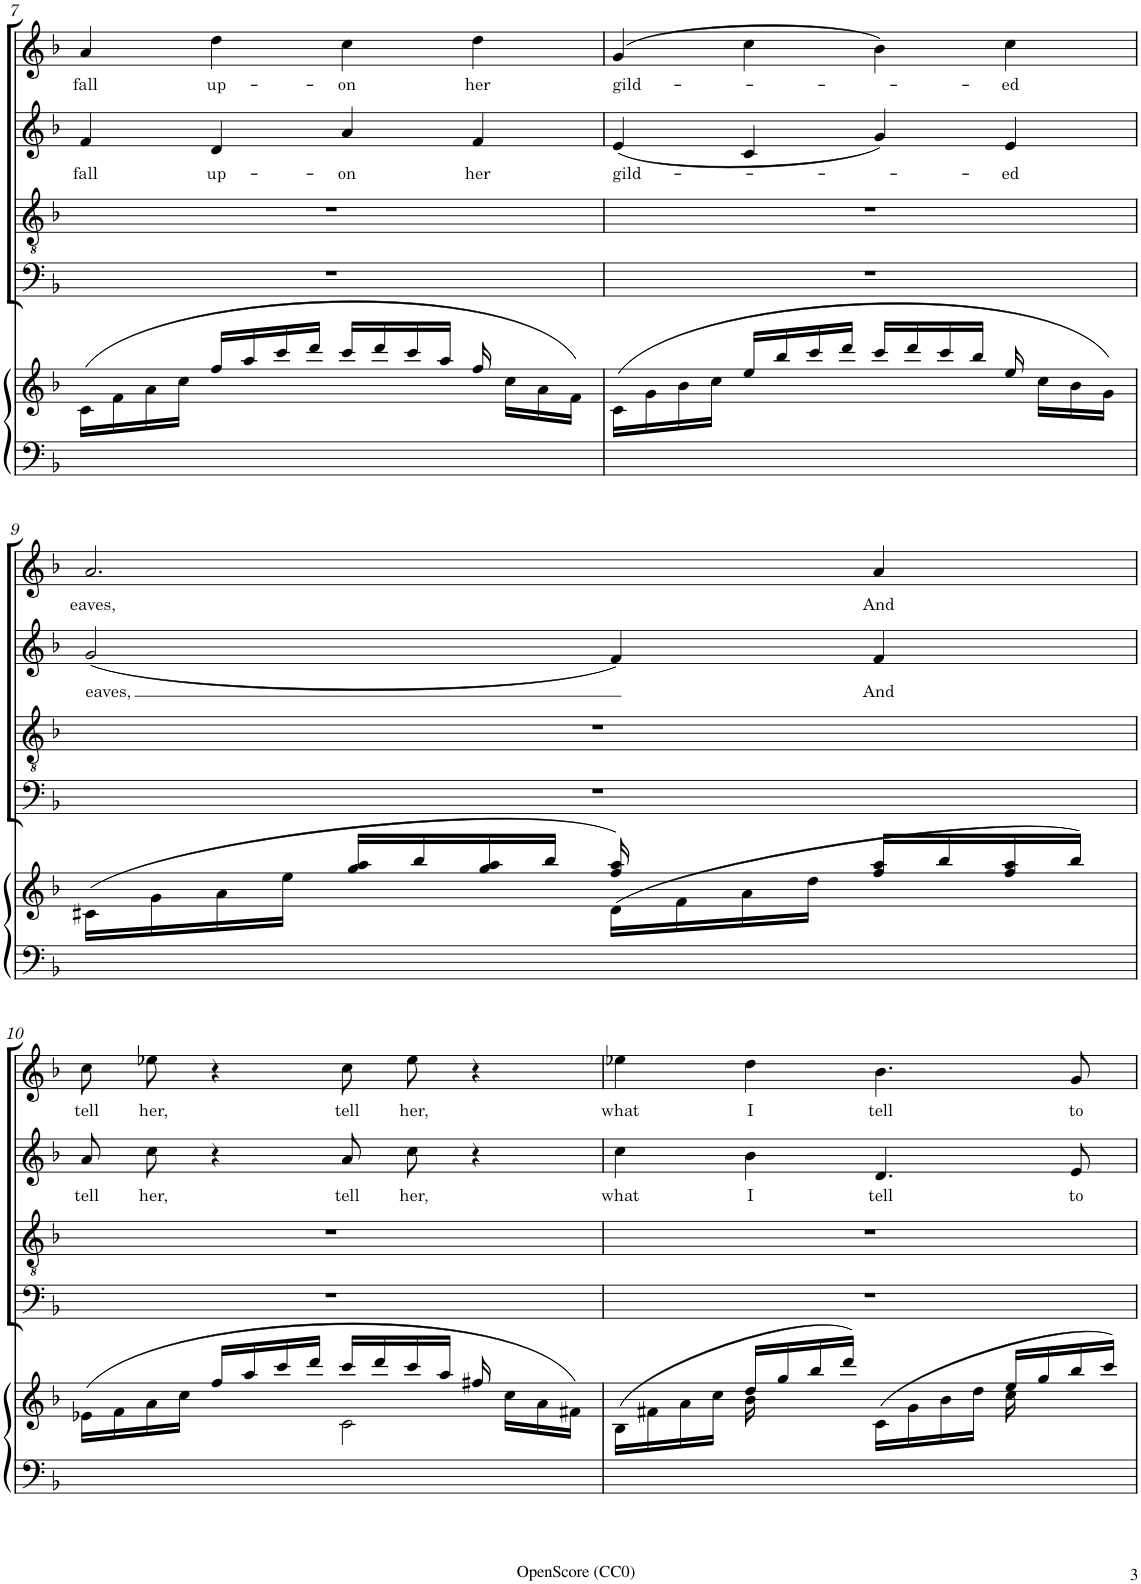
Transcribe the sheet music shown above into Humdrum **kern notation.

**kern	**kern	**kern	**kern	**kern	**text	**kern	**text
*part5	*part5	*part4	*part3	*part2	*part2	*part1	*part1
*staff6	*staff5	*staff4	*staff3	*staff2	*staff2	*staff1	*staff1
*I"Piano	*	*I"Bass	*I"Tenor	*I"Alto	*	*I"Soprano	*
*I'Pno	*	*	*	*	*	*	*
!!LO:PB:g=z
*clefF4	*clefG2	*clefF4	*clefGv2	*clefG2	*	*clefG2	*
*k[b-]	*k[b-]	*k[b-]	*k[b-]	*k[b-]	*	*k[b-]	*
*M4/4	*M4/4	*M4/4	*M4/4	*M4/4	*	*M4/4	*
*met(c)	*met(c)	*met(c)	*met(c)	*met(c)	*	*met(c)	*
=7	=7	=7	=7	=7	=7	=7	=7
!	!	!	!	!	!LO:LY:b	!	!LO:LY:b
1ryy	(16c\LL	1r	1r	4f/	fall	4a/	fall
.	16f\	.	.	.	.	.	.
.	16a\	.	.	.	.	.	.
.	16cc\JJ	.	.	.	.	.	.
!	!	!	!	!	!LO:LY:b	!	!LO:LY:b
.	16ff/LL	.	.	4d/	up-	4dd\	up-
.	16aa/	.	.	.	.	.	.
.	16ccc/	.	.	.	.	.	.
.	16ddd/JJ	.	.	.	.	.	.
!	!	!	!	!	!LO:LY:b	!	!LO:LY:b
.	16ccc/LL	.	.	4a/	-on	4cc\	-on
.	16ddd/	.	.	.	.	.	.
.	16ccc/	.	.	.	.	.	.
.	16aa/JJ	.	.	.	.	.	.
!	!	!	!	!	!LO:LY:b	!	!LO:LY:b
.	16ff/	.	.	4f/	her	4dd\	her
.	16cc\LL	.	.	.	.	.	.
.	16a\	.	.	.	.	.	.
.	16f\JJ)	.	.	.	.	.	.
=8	=8	=8	=8	=8	=8	=8	=8
!	!	!	!	!	!LO:LY:b	!	!LO:LY:b
1ryy	(16c\LL	1r	1r	(4e/	gild-	(4g/	gild-
.	16g\	.	.	.	.	.	.
.	16b-\	.	.	.	.	.	.
.	16cc\JJ	.	.	.	.	.	.
.	16ee/LL	.	.	4c/	.	4cc\	.
.	16bb-/	.	.	.	.	.	.
.	16ccc/	.	.	.	.	.	.
.	16ddd/JJ	.	.	.	.	.	.
.	16ccc/LL	.	.	4g/)	.	4b-\)	.
.	16ddd/	.	.	.	.	.	.
.	16ccc/	.	.	.	.	.	.
.	16bb-/JJ	.	.	.	.	.	.
!	!	!	!	!	!LO:LY:b	!	!LO:LY:b
.	16ee/	.	.	4e/	-ed	4cc\	-ed
.	16cc\LL	.	.	.	.	.	.
.	16b-\	.	.	.	.	.	.
.	16g\JJ)	.	.	.	.	.	.
!!LO:LB:g=z
=9	=9	=9	=9	=9	=9	=9	=9
*	*^	*	*	*	*	*	*
!	!	!	!	!	!	!LO:LY:b	!	!LO:LY:b
2ryy	(16c#X\LL	2ryy	1r	1r	(2g/	eaves,	2.a/	eaves,
.	16g\	.	.	.	.	.	.	.
.	16a\	.	.	.	.	.	.	.
.	16ee\JJ	.	.	.	.	.	.	.
.	16gg/ 16aa/LL	.	.	.	.	.	.	.
.	16bb-/	.	.	.	.	.	.	.
.	16gg/ 16aa/	.	.	.	.	.	.	.
.	16bb-/JJ	.	.	.	.	.	.	.
2ryy	16ff/ 16aa/)	(16d\LL	.	.	4f/)	.	.	.
.	16ryy	16f\	.	.	.	.	.	.
.	8ryy	16a\	.	.	.	.	.	.
.	.	16dd\JJ	.	.	.	.	.	.
!	!	!	!	!	!	!LO:LY:b	!	!LO:LY:b
.	4ryy	16ff/ 16aa/LL	.	.	4f/	And	4a/	And
.	.	16bb-/	.	.	.	.	.	.
.	.	16ff/ 16aa/	.	.	.	.	.	.
.	.	16bb-/JJ)	.	.	.	.	.	.
!!LO:LB:g=z
=10	=10	=10	=10	=10	=10	=10	=10	=10
!	!	!	!	!	!	!LO:LY:b	!	!LO:LY:b
1ryy	(16e-X\LL	2ryy	1r	1r	8a\L	tell	8cc\L	tell
.	16f\	.	.	.	.	.	.	.
!	!	!	!	!	!	!LO:LY:b	!	!LO:LY:b
.	16a\	.	.	.	8cc\J	her,	8ee-X\J	her,
.	16cc\JJ	.	.	.	.	.	.	.
.	16ff/LL	.	.	.	4r	.	4r	.
.	16aa/	.	.	.	.	.	.	.
.	16ccc/	.	.	.	.	.	.	.
.	16ddd/JJ	.	.	.	.	.	.	.
!	!	!	!	!	!	!LO:LY:b	!	!LO:LY:b
.	16ccc/LL	2c\	.	.	8a\L	tell	8cc\L	tell
.	16ddd/	.	.	.	.	.	.	.
!	!	!	!	!	!	!LO:LY:b	!	!LO:LY:b
.	16ccc/	.	.	.	8cc\J	her,	8ee-\J	her,
.	16aa/JJ	.	.	.	.	.	.	.
.	16ff#X/	.	.	.	4r	.	4r	.
.	16cc\LL	.	.	.	.	.	.	.
.	16a\	.	.	.	.	.	.	.
.	16f#X\JJ)	.	.	.	.	.	.	.
=11	=11	=11	=11	=11	=11	=11	=11	=11
!	!	!	!	!	!	!LO:LY:b	!	!LO:LY:b
1ryy	(16B-\LL	4ryy	1r	1r	4cc\	what	4ee-X\	what
.	16f#X\	.	.	.	.	.	.	.
.	16a\	.	.	.	.	.	.	.
.	16cc\JJ	.	.	.	.	.	.	.
!	!	!	!	!	!	!LO:LY:b	!	!LO:LY:b
.	16dd/LL	16b-\	.	.	4b-\	I	4dd\	I
.	16gg/	4..ryy	.	.	.	.	.	.
.	16bb-/	.	.	.	.	.	.	.
.	16ddd/JJ)	.	.	.	.	.	.	.
!	!	!	!	!	!	!LO:LY:b	!	!LO:LY:b
.	(16c\LL	.	.	.	4.d/	tell	4.b-\	tell
.	16g\	.	.	.	.	.	.	.
.	16b-\	.	.	.	.	.	.	.
.	16dd\JJ	.	.	.	.	.	.	.
.	16ee/LL	16cc\	.	.	.	.	.	.
.	16gg/	8.ryy	.	.	.	.	.	.
!	!	!	!	!	!	!LO:LY:b	!	!LO:LY:b
.	16bb-/	.	.	.	8e/	to	8g/	to
.	16ccc/JJ)	.	.	.	.	.	.	.
*	*v	*v	*	*	*	*	*	*
=	=	=	=	=	=	=	=
*-	*-	*-	*-	*-	*-	*-	*-
